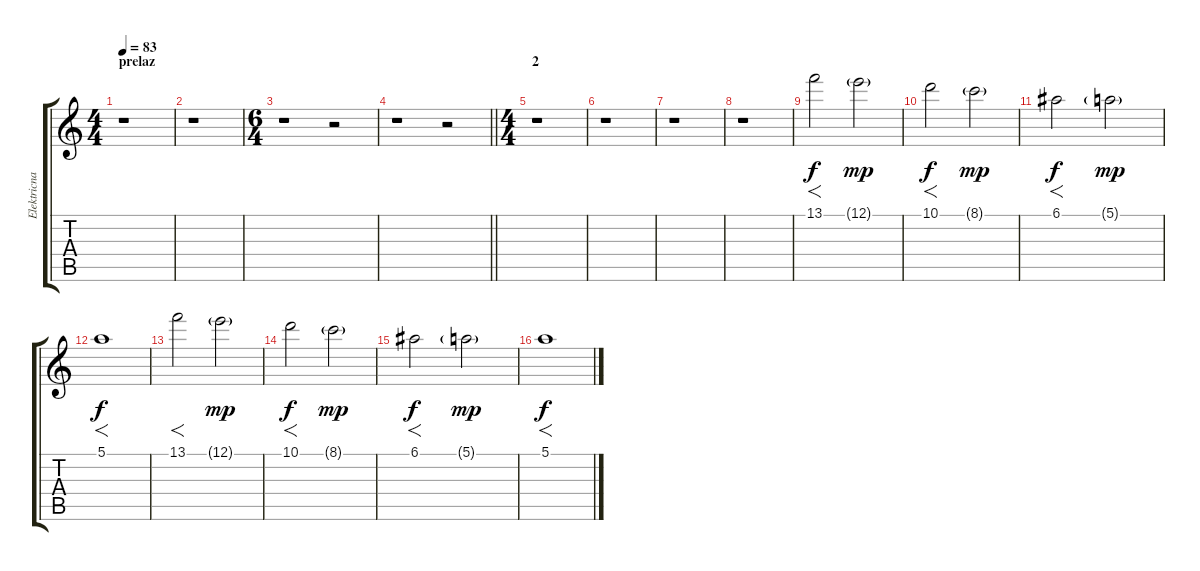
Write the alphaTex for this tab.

\track ("Elektricna gitara" "Elektricna") {instrument overdrivenguitar}
\staff {score tabs}
\tuning (E4 B3 G3 D3 A2 E2) {hide}
\ts (4 4)
\section ("" "prelaz")
\tempo 83
\clef g2
\ks c
r.1{dy f} |
r.1 |
\ts (6 4)
r.1 r.2 |
\barLineRight lightlight
r.1 r.2 |
\ts (4 4)
\section ("" "2")
r.1 |
r.1{volume 6} |
r.1 |
r.1 |
13.1.2{f volume 6} 12.1{g}.2{dy mp} |
10.1.2{f dy f} 8.1{g}.2{dy mp} |
6.1.2{f dy f} 5.1{g}.2{dy mp} |
5.1.1{f dy f} |
13.1.2{f} 12.1{g}.2{dy mp} |
10.1.2{f dy f} 8.1{g}.2{dy mp} |
6.1.2{f dy f} 5.1{g}.2{dy mp} |
5.1.1{f dy f}
